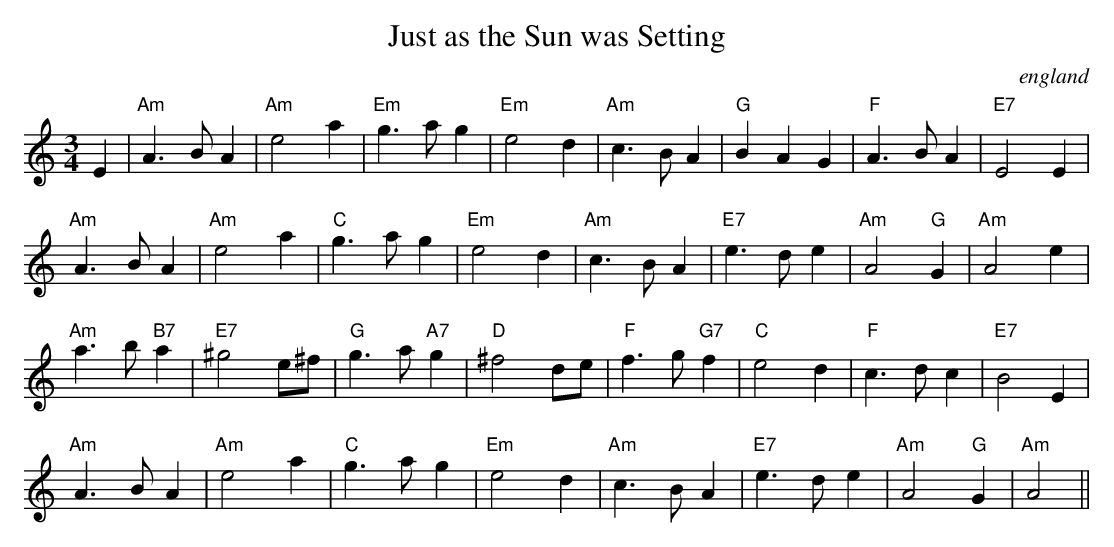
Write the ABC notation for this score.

X:1
T:Just as the Sun was Setting
O:england
M:3/4
L:1/4
K:Am
E|"Am"A3/2B/2A|"Am"e2a|"Em"g3/2a/2g|"Em"e2d|"Am"c3/2B/2A|"G"BAG|"F"A3/2B/2A|\
"E7"E2E|
"Am"A3/2B/2A|"Am"e2a|"C"g3/2a/2g|"Em"e2d|"Am"c3/2B/2A|"E7"e3/2d/2e|"Am"A2"G"G|\
"Am"A2e|
"Am"a3/2b/2"B7"a|"E7"^g2e/2^f/2|"G"g3/2a/2"A7"g|"D"^f2d/2e/2|"F"f3/2g/2"G7"f|\
"C"e2d|"F"c3/2d/2c|"E7"B2E|
"Am"A3/2B/2A|"Am"e2a|"C"g3/2a/2g|"Em"e2d|"Am"c3/2B/2A|"E7"e3/2d/2e|"Am"A2"G"G|\
"Am"A2||
